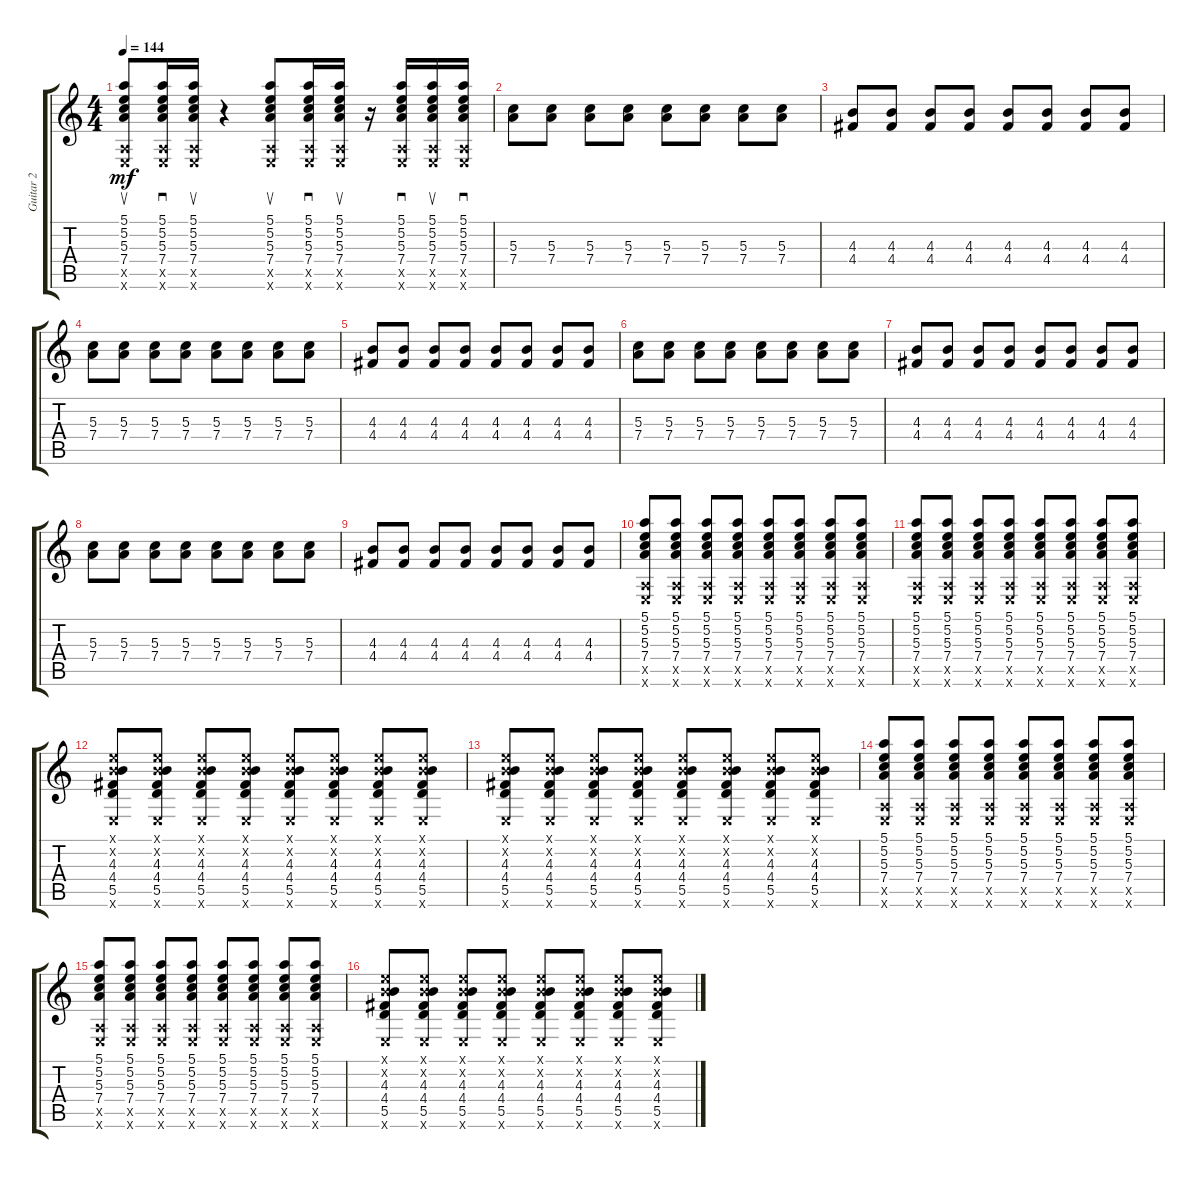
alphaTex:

\track ("Guitar 2" "Guitar 2") {instrument electricguitarclean}
\staff {score tabs}
\tuning (E4 B3 G3 D3 A2 E2) {hide}
\ts (4 4)
\tempo 144
\clef g2
\ks c
(5.1 5.2 5.3 7.4 0.5{x} 0.6{x}).8{su dy mf} (5.1 5.2 5.3 7.4 0.5{x} 0.6{x}).16{sd} (5.1 5.2 5.3 7.4 0.5{x} 0.6{x}).16{su} r.4 (5.1 5.2 5.3 7.4 0.5{x} 0.6{x}).8{su} (5.1 5.2 5.3 7.4 0.5{x} 0.6{x}).16{sd} (5.1 5.2 5.3 7.4 0.5{x} 0.6{x}).16{su} r.16 (5.1 5.2 5.3 7.4 0.5{x} 0.6{x}).16{sd} (5.1 5.2 5.3 7.4 0.5{x} 0.6{x}).16{su} (5.1 5.2 5.3 7.4 0.5{x} 0.6{x}).16{sd} |
(5.3 7.4).8 (5.3 7.4).8 (5.3 7.4).8 (5.3 7.4).8 (5.3 7.4).8 (5.3 7.4).8 (5.3 7.4).8 (5.3 7.4).8 |
(4.3 4.4).8 (4.3 4.4).8 (4.3 4.4).8 (4.3 4.4).8 (4.3 4.4).8 (4.3 4.4).8 (4.3 4.4).8 (4.3 4.4).8 |
(5.3 7.4).8 (5.3 7.4).8 (5.3 7.4).8 (5.3 7.4).8 (5.3 7.4).8 (5.3 7.4).8 (5.3 7.4).8 (5.3 7.4).8 |
(4.3 4.4).8 (4.3 4.4).8 (4.3 4.4).8 (4.3 4.4).8 (4.3 4.4).8 (4.3 4.4).8 (4.3 4.4).8 (4.3 4.4).8 |
(5.3 7.4).8 (5.3 7.4).8 (5.3 7.4).8 (5.3 7.4).8 (5.3 7.4).8 (5.3 7.4).8 (5.3 7.4).8 (5.3 7.4).8 |
(4.3 4.4).8 (4.3 4.4).8 (4.3 4.4).8 (4.3 4.4).8 (4.3 4.4).8 (4.3 4.4).8 (4.3 4.4).8 (4.3 4.4).8 |
(5.3 7.4).8 (5.3 7.4).8 (5.3 7.4).8 (5.3 7.4).8 (5.3 7.4).8 (5.3 7.4).8 (5.3 7.4).8 (5.3 7.4).8 |
(4.3 4.4).8 (4.3 4.4).8 (4.3 4.4).8 (4.3 4.4).8 (4.3 4.4).8 (4.3 4.4).8 (4.3 4.4).8 (4.3 4.4).8 |
(5.1 5.2 5.3 7.4 0.5{x} 0.6{x}).8 (5.1 5.2 5.3 7.4 0.5{x} 0.6{x}).8 (5.1 5.2 5.3 7.4 0.5{x} 0.6{x}).8 (5.1 5.2 5.3 7.4 0.5{x} 0.6{x}).8 (5.1 5.2 5.3 7.4 0.5{x} 0.6{x}).8 (5.1 5.2 5.3 7.4 0.5{x} 0.6{x}).8 (5.1 5.2 5.3 7.4 0.5{x} 0.6{x}).8 (5.1 5.2 5.3 7.4 0.5{x} 0.6{x}).8 |
(5.1 5.2 5.3 7.4 0.5{x} 0.6{x}).8 (5.1 5.2 5.3 7.4 0.5{x} 0.6{x}).8 (5.1 5.2 5.3 7.4 0.5{x} 0.6{x}).8 (5.1 5.2 5.3 7.4 0.5{x} 0.6{x}).8 (5.1 5.2 5.3 7.4 0.5{x} 0.6{x}).8 (5.1 5.2 5.3 7.4 0.5{x} 0.6{x}).8 (5.1 5.2 5.3 7.4 0.5{x} 0.6{x}).8 (5.1 5.2 5.3 7.4 0.5{x} 0.6{x}).8 |
(0.1{x} 0.2{x} 4.3 4.4 5.5 0.6{x}).8 (0.1{x} 0.2{x} 4.3 4.4 5.5 0.6{x}).8 (0.1{x} 0.2{x} 4.3 4.4 5.5 0.6{x}).8 (0.1{x} 0.2{x} 4.3 4.4 5.5 0.6{x}).8 (0.1{x} 0.2{x} 4.3 4.4 5.5 0.6{x}).8 (0.1{x} 0.2{x} 4.3 4.4 5.5 0.6{x}).8 (0.1{x} 0.2{x} 4.3 4.4 5.5 0.6{x}).8 (0.1{x} 0.2{x} 4.3 4.4 5.5 0.6{x}).8 |
(0.1{x} 0.2{x} 4.3 4.4 5.5 0.6{x}).8 (0.1{x} 0.2{x} 4.3 4.4 5.5 0.6{x}).8 (0.1{x} 0.2{x} 4.3 4.4 5.5 0.6{x}).8 (0.1{x} 0.2{x} 4.3 4.4 5.5 0.6{x}).8 (0.1{x} 0.2{x} 4.3 4.4 5.5 0.6{x}).8 (0.1{x} 0.2{x} 4.3 4.4 5.5 0.6{x}).8 (0.1{x} 0.2{x} 4.3 4.4 5.5 0.6{x}).8 (0.1{x} 0.2{x} 4.3 4.4 5.5 0.6{x}).8 |
(5.1 5.2 5.3 7.4 0.5{x} 0.6{x}).8 (5.1 5.2 5.3 7.4 0.5{x} 0.6{x}).8 (5.1 5.2 5.3 7.4 0.5{x} 0.6{x}).8 (5.1 5.2 5.3 7.4 0.5{x} 0.6{x}).8 (5.1 5.2 5.3 7.4 0.5{x} 0.6{x}).8 (5.1 5.2 5.3 7.4 0.5{x} 0.6{x}).8 (5.1 5.2 5.3 7.4 0.5{x} 0.6{x}).8 (5.1 5.2 5.3 7.4 0.5{x} 0.6{x}).8 |
(5.1 5.2 5.3 7.4 0.5{x} 0.6{x}).8 (5.1 5.2 5.3 7.4 0.5{x} 0.6{x}).8 (5.1 5.2 5.3 7.4 0.5{x} 0.6{x}).8 (5.1 5.2 5.3 7.4 0.5{x} 0.6{x}).8 (5.1 5.2 5.3 7.4 0.5{x} 0.6{x}).8 (5.1 5.2 5.3 7.4 0.5{x} 0.6{x}).8 (5.1 5.2 5.3 7.4 0.5{x} 0.6{x}).8 (5.1 5.2 5.3 7.4 0.5{x} 0.6{x}).8 |
(0.1{x} 0.2{x} 4.3 4.4 5.5 0.6{x}).8 (0.1{x} 0.2{x} 4.3 4.4 5.5 0.6{x}).8 (0.1{x} 0.2{x} 4.3 4.4 5.5 0.6{x}).8 (0.1{x} 0.2{x} 4.3 4.4 5.5 0.6{x}).8 (0.1{x} 0.2{x} 4.3 4.4 5.5 0.6{x}).8 (0.1{x} 0.2{x} 4.3 4.4 5.5 0.6{x}).8 (0.1{x} 0.2{x} 4.3 4.4 5.5 0.6{x}).8 (0.1{x} 0.2{x} 4.3 4.4 5.5 0.6{x}).8
